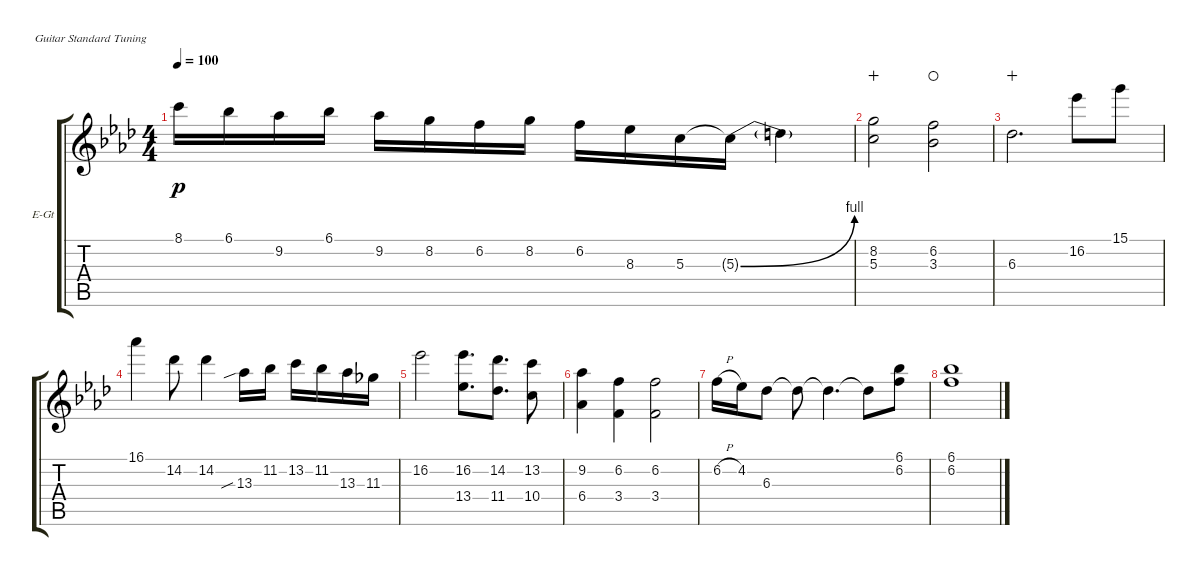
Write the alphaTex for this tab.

\defaultSystemsLayout 4
\bracketExtendMode groupsimilarinstruments
\firstSystemTrackNameOrientation horizontal
\otherSystemsTrackNameOrientation horizontal
\track ("Electric Guitar" "E-Gt") {multiBarRest instrument distortionguitar}
\staff {score tabs}
\tuning (E4 B3 G3 D3 A2 E2)
\ts (4 4)
\tempo 100
\clef g2
\ks fminor
8.1.16{dy p} 6.1.16 9.2.16 6.1.16 9.2.16 8.2.16 6.2.16 8.2.16 6.2.16 8.3.16 5.3.16 5.3{be (bend 0 0 15 4) t}.16 5.3{t}.4 |
(8.2 5.3).2{wahc} (3.3 6.2).2{waho} |
6.3.2{d wahc} 16.2.8 15.1.8 |
16.1.4 14.2.8 14.2.4 13.3{sib}.16 11.2.16 13.2.16 11.2.16 13.3.16 11.3.16 |
16.2.2 (16.2 13.4).8{d} (14.2 11.4).8{d} (13.2 10.4).8 |
(6.4 9.2).4 (3.4 6.2).4 (3.4 6.2).2 |
6.2{h}.16 4.2.16 6.3.8 6.3{t}.8 6.3{t}.4{d} 6.3{t}.8 (6.2 6.1).8 |
(6.1 6.2).1
